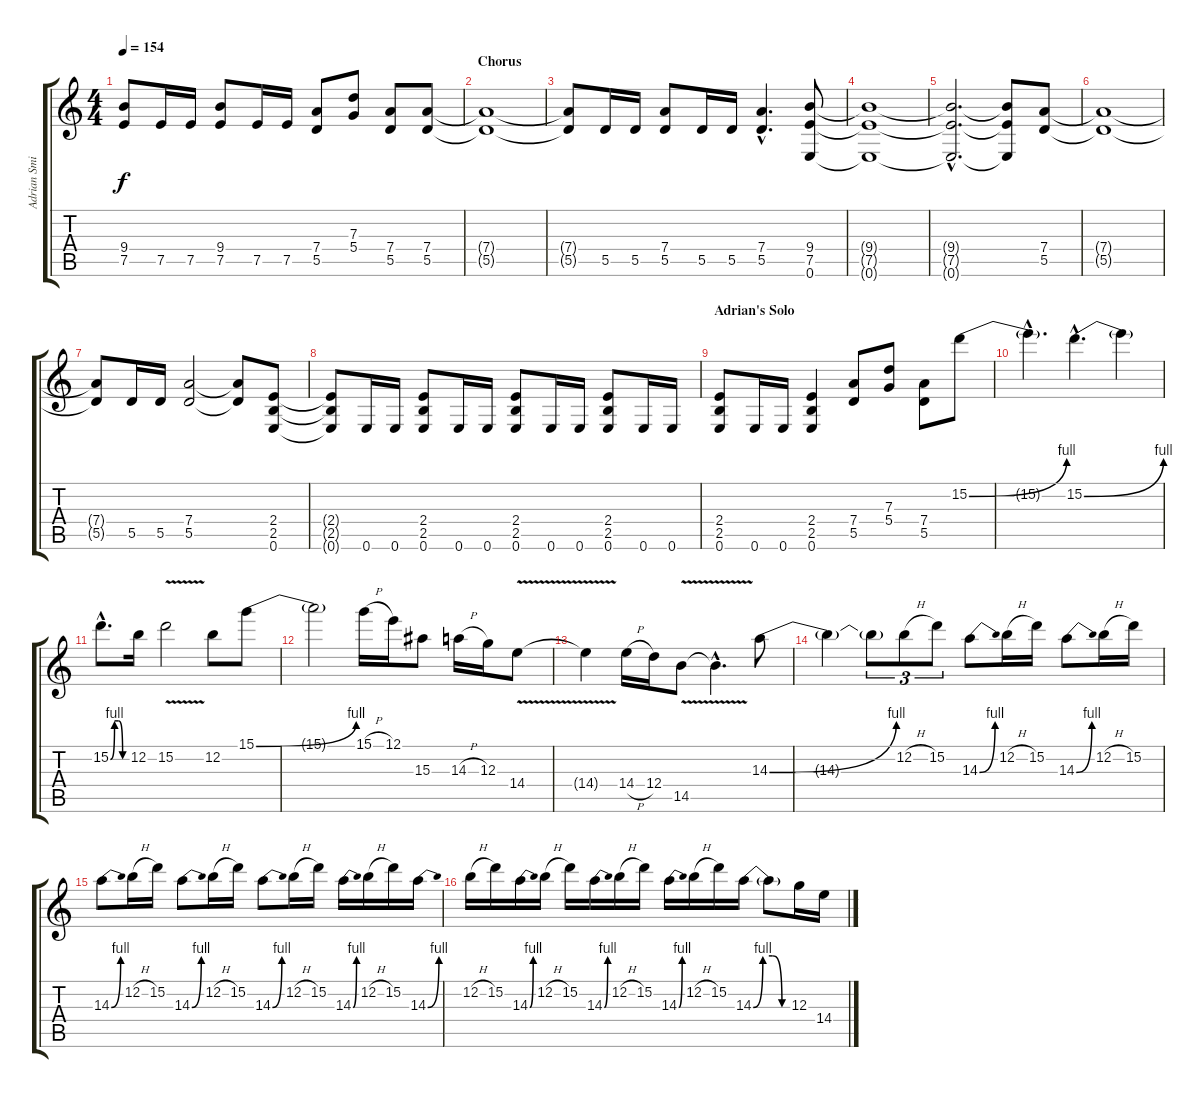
\track ("Adrian Smith's Guitar" "Adrian Smi") {instrument distortionguitar}
\staff {score tabs}
\tuning (E4 B3 G3 D3 A2 E2) {hide}
\ts (4 4)
\tempo 154
\clef g2
\ks c
(9.4 7.5).8{dy f} 7.5.16 7.5.16 (9.4 7.5).8 7.5.16 7.5.16 (7.4 5.5).8 (7.3 5.4).8 (7.4 5.5).8 (7.4 5.5).8 |
\section ("" "Chorus")
(7.4{t} 5.5{t}).1 |
(7.4{t} 5.5{t}).8 5.5.16 5.5.16 (7.4 5.5).8 5.5.16 5.5.16 (7.4{hac} 5.5{hac}).4{d} (9.4 7.5 0.6).8 |
(9.4{t} 7.5{t} 0.6{t}).1 |
(9.4{hac t} 7.5{hac t} 0.6{hac t}).2{d} (9.4{t} 7.5{t} 0.6{t}).8 (7.4 5.5).8 |
(7.4{t} 5.5{t}).1 |
(7.4{t} 5.5{t}).8 5.5.16 5.5.16 (7.4 5.5).2 (7.4{t} 5.5{t}).8 (2.4 2.5 0.6).8 |
(2.4{t} 2.5{t} 0.6{t}).8 0.6.16 0.6.16 (2.4 2.5 0.6).8 0.6.16 0.6.16 (2.4 2.5 0.6).8 0.6.16 0.6.16 (2.4 2.5 0.6).8 0.6.16 0.6.16 |
\section ("" "Adrian's Solo")
(2.4 2.5 0.6).8 0.6.16 0.6.16 (2.4 2.5 0.6).4 (7.4 5.5).8 (7.3 5.4).8 (7.4 5.5).8 15.2{be (bend 0 0 60 4)}.8{volume 16 balance 8} |
15.2{hac t}.4{d} 15.2{be (bend 0 0 60 4) hac}.4{d} 15.2{t}.4 |
15.2{be (custom 0 0 15 4 30 4 45 0 60 0) hac}.8{d} 12.2.16 15.2{v}.2 12.2.8 15.1{be (bend 0 0 60 4)}.8 |
15.1{t}.2 15.1{h}.16 12.1.16 15.3.8 14.3{h}.16 12.3.16 14.4{v}.8 |
14.4{t}.4 14.4{h}.16 12.4.16 14.5{v}.8 14.5{hac t}.4{d} 14.3{be (bend 0 0 60 4)}.8 |
14.3{t}.4 14.3{t}.8{tu (3 2)} 12.2{h}.8{tu (3 2)} 15.2.8{tu (3 2)} 14.3{be (bend 0 0 60 4)}.8 12.2{h}.16 15.2.16 14.3{be (bend 0 0 60 4)}.8 12.2{h}.16 15.2.16 |
14.3{be (bend 0 0 60 4)}.8 12.2{h}.16 15.2.16 14.3{be (bend 0 0 60 4)}.8 12.2{h}.16 15.2.16 14.3{be (bend 0 0 60 4)}.8 12.2{h}.16 15.2.16 14.3{be (bend 0 0 60 4)}.16 12.2{h}.16 15.2.16 14.3{be (bend 0 0 60 4)}.16 |
12.2{h}.16 15.2.16 14.3{be (bend 0 0 60 4)}.16 12.2{h}.16 15.2.16 14.3{be (bend 0 0 60 4)}.16 12.2{h}.16 15.2.16 14.3{be (bend 0 0 60 4)}.16 12.2{h}.16 15.2.16 14.3{be (custom 0 0 15 4 30 4 45 0 60 0)}.16 14.3{t}.8 12.3.16 14.4.16
